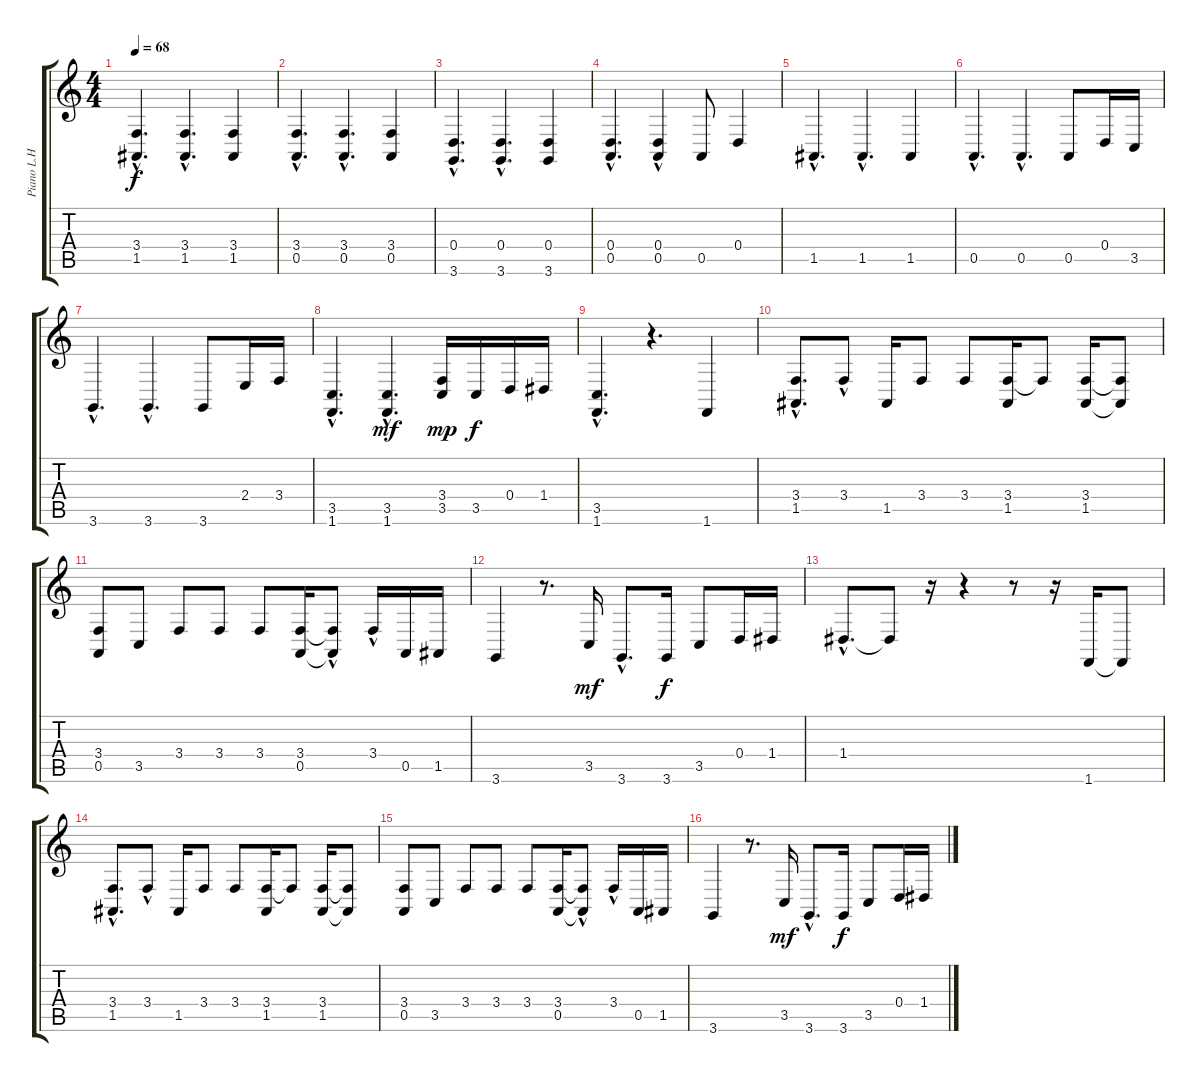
\track ("Piano L.H" "Piano L.H") {instrument acousticgrandpiano}
\staff {score tabs}
\tuning (E4 B3 G3 D3 A2 E2) {hide}
\ts (4 4)
\tempo 68
\clef g2
\ks c
(3.4{hac} 1.5{hac}).4{d dy f} (3.4{hac} 1.5{hac}).4{d} (3.4 1.5).4 |
(3.4{hac} 0.5{hac}).4{d} (3.4{hac} 0.5{hac}).4{d} (3.4 0.5).4 |
(0.4{hac} 3.6{hac}).4{d} (0.4{hac} 3.6{hac}).4{d} (0.4 3.6).4 |
(0.4{hac} 0.5{hac}).4{d} (0.4{hac} 0.5).4 0.5.8 0.4.4 |
1.5{hac}.4{d} 1.5{hac}.4{d} 1.5.4 |
0.5{hac}.4{d} 0.5{hac}.4{d} 0.5.8 0.4.16 3.5.16 |
3.6{hac}.4{d} 3.6{hac}.4{d} 3.6.8 2.4.16 3.4.16 |
(3.5{hac} 1.6{hac}).4{d} (3.5{hac} 1.6{hac}).4{d dy mf} (3.4 3.5).16{dy mp} 3.5.16{dy f} 0.4.16 1.4.16 |
(3.5{hac} 1.6{hac}).4{d} r.4{d} 1.6.4 |
(3.4{hac} 1.5).8{d} 3.4{hac}.8 1.5.16 3.4.8 3.4.8 (3.4 1.5).16 3.4{t}.8 (3.4 1.5).16 (3.4{t} 1.5{t}).8 |
(3.4 0.5).8 3.5.8 3.4.8 3.4.8 3.4.8 (3.4 0.5).16 (3.4{t} 0.5{hac t}).8 3.4{hac}.16 0.5.16 1.5.16 |
3.6.4 r.8{d} 3.5.16{dy mf} 3.6{hac}.8{d} 3.6.16{dy f} 3.5.8 0.4.16 1.4.16 |
1.4{hac}.8{d} 1.4{t}.8 r.16 r.4 r.8 r.16 1.6.16 1.6{t}.8 |
(3.4{hac} 1.5).8{d} 3.4{hac}.8 1.5.16 3.4.8 3.4.8 (3.4 1.5).16 3.4{t}.8 (3.4 1.5).16 (3.4{t} 1.5{t}).8 |
(3.4 0.5).8 3.5.8 3.4.8 3.4.8 3.4.8 (3.4 0.5).16 (3.4{t} 0.5{hac t}).8 3.4{hac}.16 0.5.16 1.5.16 |
3.6.4 r.8{d} 3.5.16{dy mf} 3.6{hac}.8{d} 3.6.16{dy f} 3.5.8 0.4.16 1.4.16
